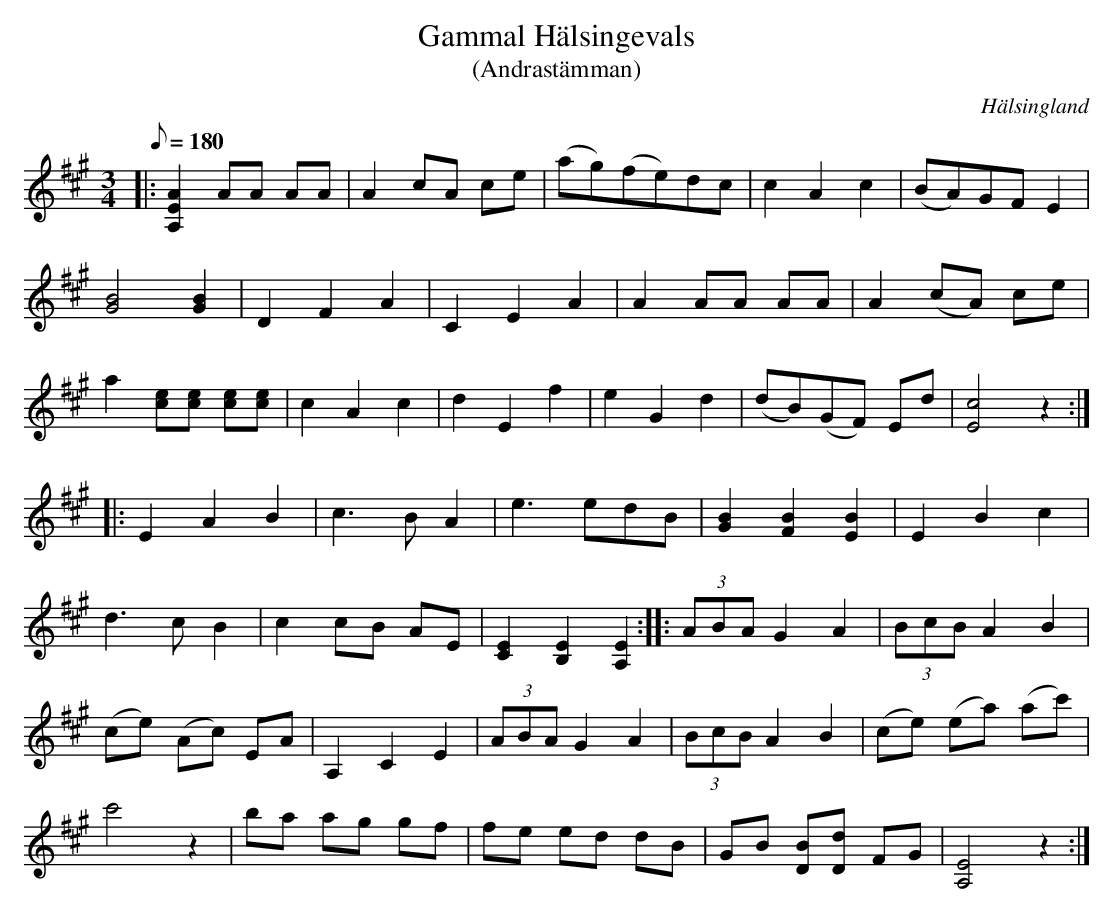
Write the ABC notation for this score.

X:1
T:Gammal Hälsingevals
T:(Andrastämman)
O:Hälsingland
L:1/8
M:3/4
Q:180
K:A
V:2
|: [A,2E2A2] AA AA | A2 cA ce | (ag)(fe)dc | c2 A2 c2 | (BA)GF E2 |
[G4B4] [G2B2] | D2 F2 A2 | C2 E2 A2 | A2 AA AA | A2 (cA) ce |
a2 [ce][ce] [ce][ce] | c2 A2 c2 | d2 E2 f2 | e2 G2 d2 | (dB)(GF) Ed | [E4c4] z2 :|
|: E2 A2 B2 | c3 B A2 | e3 edB | [G2B2] [F2B2] [E2B2] | E2 B2 c2 |
d3 c B2 | c2 cB AE | [C2E2] [B,2E2] [A,2 | E2] :: (3 ABA G2 A2 | (3 BcB A2 B2 |
(ce) (Ac) EA | A,2 C2 E2 | (3 ABA G2 A2 | (3 BcB A2 B2 | (ce) (ea) (ac') |
c'4 z2 | ba ag gf | fe ed dB | GB [BD][dD] FG | [A,4E4] z2 :|
